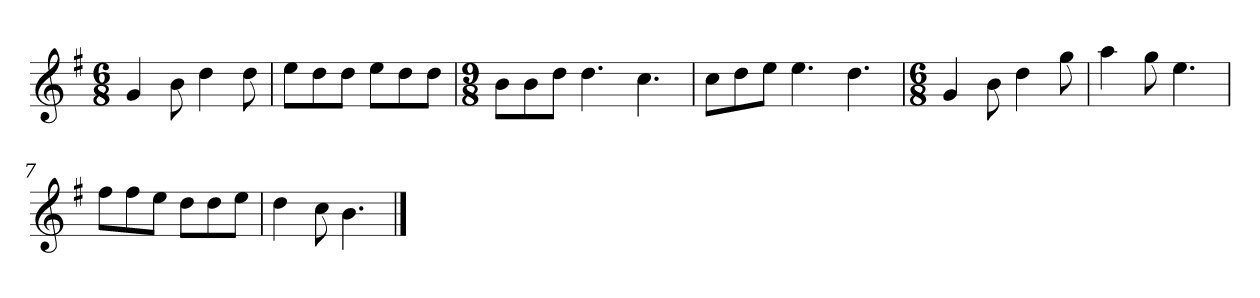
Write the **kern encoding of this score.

**kern
*part1
*staff1
*k[f#]
*M6/8
*MM120
=1
4g
8b
4dd
8dd
=2
8eeL
8dd
8ddJ
8eeL
8dd
8ddJ
=3
*M9/8
8bL
8b
8ddJ
4.dd
4.cc
=4
8ccL
8dd
8eeJ
4.ee
4.dd
=5
*M6/8
4g
8b
4dd
8gg
=6
4aa
8gg
4.ee
=7
8ff#L
8ff#
8eeJ
8ddL
8dd
8eeJ
=8
4dd
8cc
4.b
==
*-
